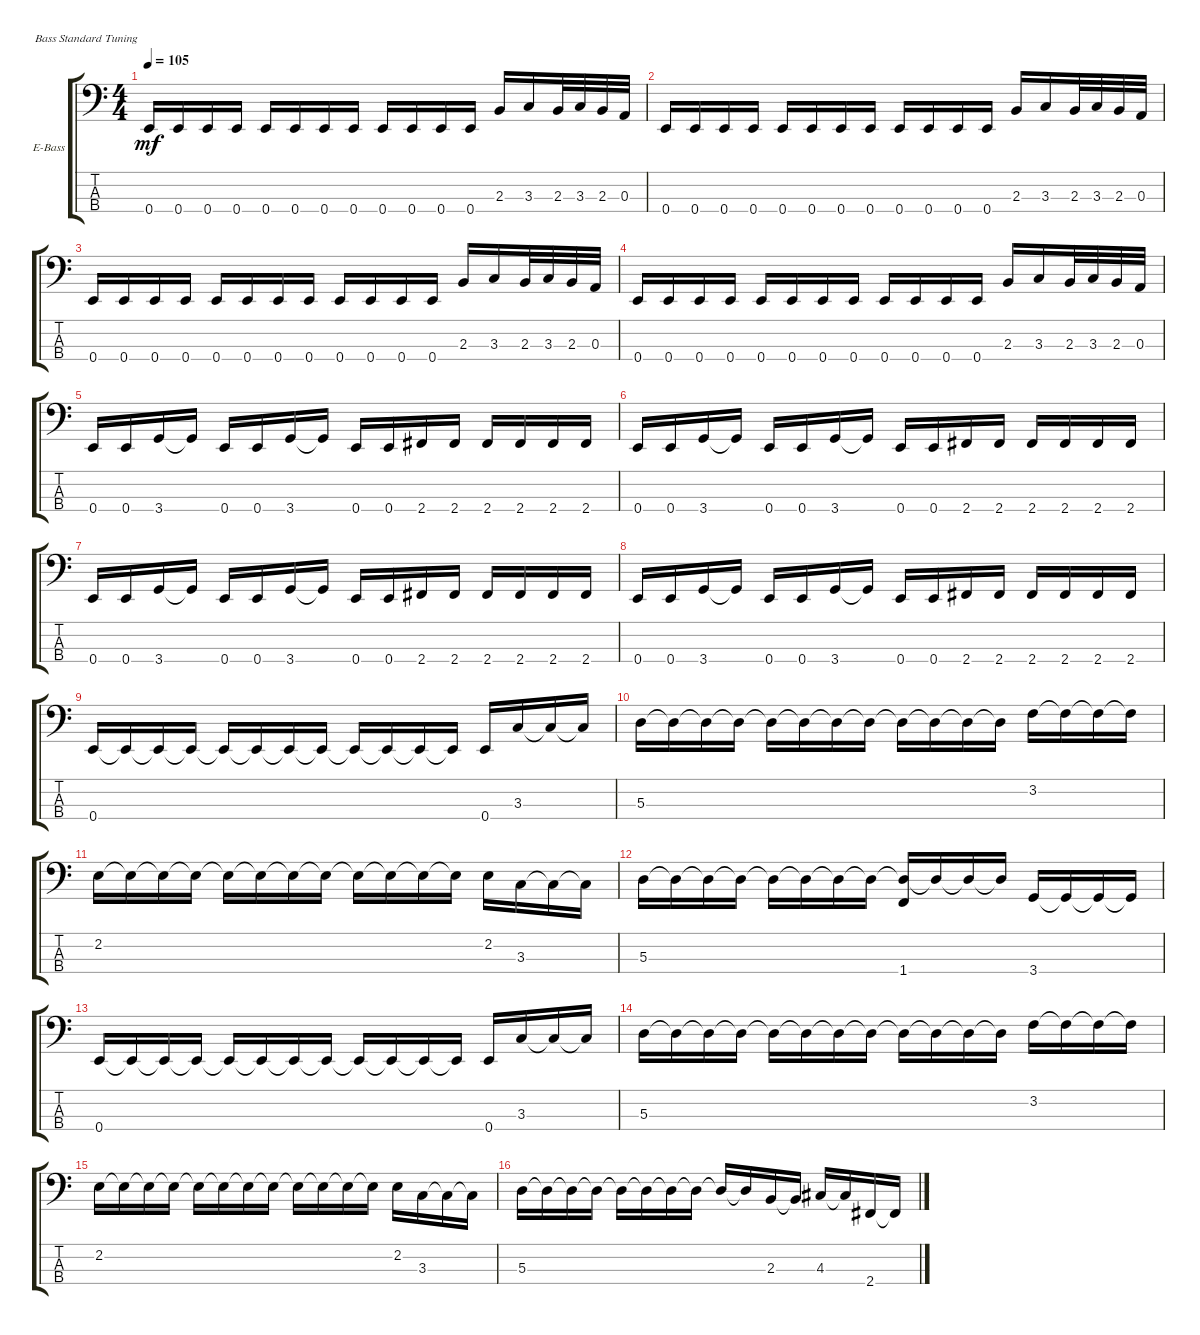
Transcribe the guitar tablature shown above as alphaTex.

\defaultSystemsLayout 4
\bracketExtendMode groupsimilarinstruments
\firstSystemTrackNameOrientation horizontal
\otherSystemsTrackNameOrientation horizontal
\track ("Electric Bass" "E-Bass") {instrument electricbassfinger}
\staff {score tabs}
\tuning (G2 D2 A1 E1)
\ts (4 4)
\tempo 105
\clef f4
\ks c
0.4.16{dy mf} 0.4.16 0.4.16 0.4.16 0.4.16 0.4.16 0.4.16 0.4.16 0.4.16 0.4.16 0.4.16 0.4.16 2.3.16 3.3.16 2.3.32 3.3.32 2.3.32 0.3.32 |
0.4.16 0.4.16 0.4.16 0.4.16 0.4.16 0.4.16 0.4.16 0.4.16 0.4.16 0.4.16 0.4.16 0.4.16 2.3.16 3.3.16 2.3.32 3.3.32 2.3.32 0.3.32 |
0.4.16 0.4.16 0.4.16 0.4.16 0.4.16 0.4.16 0.4.16 0.4.16 0.4.16 0.4.16 0.4.16 0.4.16 2.3.16 3.3.16 2.3.32 3.3.32 2.3.32 0.3.32 |
0.4.16 0.4.16 0.4.16 0.4.16 0.4.16 0.4.16 0.4.16 0.4.16 0.4.16 0.4.16 0.4.16 0.4.16 2.3.16 3.3.16 2.3.32 3.3.32 2.3.32 0.3.32 |
0.4.16 0.4.16 3.4.16 3.4{t}.16 0.4.16 0.4.16 3.4.16 3.4{t}.16 0.4.16 0.4.16 2.4.16 2.4.16 2.4.16 2.4.16 2.4.16 2.4.16 |
0.4.16 0.4.16 3.4.16 3.4{t}.16 0.4.16 0.4.16 3.4.16 3.4{t}.16 0.4.16 0.4.16 2.4.16 2.4.16 2.4.16 2.4.16 2.4.16 2.4.16 |
0.4.16 0.4.16 3.4.16 3.4{t}.16 0.4.16 0.4.16 3.4.16 3.4{t}.16 0.4.16 0.4.16 2.4.16 2.4.16 2.4.16 2.4.16 2.4.16 2.4.16 |
0.4.16 0.4.16 3.4.16 3.4{t}.16 0.4.16 0.4.16 3.4.16 3.4{t}.16 0.4.16 0.4.16 2.4.16 2.4.16 2.4.16 2.4.16 2.4.16 2.4.16 |
0.4.16 0.4{t}.16 0.4{t}.16 0.4{t}.16 0.4{t}.16 0.4{t}.16 0.4{t}.16 0.4{t}.16 0.4{t}.16 0.4{t}.16 0.4{t}.16 0.4{t}.16 0.4.16 3.3.16 3.3{t}.16 3.3{t}.16 |
5.3.16 5.3{t}.16 5.3{t}.16 5.3{t}.16 5.3{t}.16 5.3{t}.16 5.3{t}.16 5.3{t}.16 5.3{t}.16 5.3{t}.16 5.3{t}.16 5.3{t}.16 3.2.16 3.2{t}.16 3.2{t}.16 3.2{t}.16 |
2.2.16 2.2{t}.16 2.2{t}.16 2.2{t}.16 2.2{t}.16 2.2{t}.16 2.2{t}.16 2.2{t}.16 2.2{t}.16 2.2{t}.16 2.2{t}.16 2.2{t}.16 2.2.16 3.3.16 3.3{t}.16 3.3{t}.16 |
5.3.16 5.3{t}.16 5.3{t}.16 5.3{t}.16 5.3{t}.16 5.3{t}.16 5.3{t}.16 5.3{t}.16 (5.3{t} 1.4).16 5.3{t}.16 5.3{t}.16 5.3{t}.16 3.4.16 3.4{t}.16 3.4{t}.16 3.4{t}.16 |
0.4.16 0.4{t}.16 0.4{t}.16 0.4{t}.16 0.4{t}.16 0.4{t}.16 0.4{t}.16 0.4{t}.16 0.4{t}.16 0.4{t}.16 0.4{t}.16 0.4{t}.16 0.4.16 3.3.16 3.3{t}.16 3.3{t}.16 |
5.3.16 5.3{t}.16 5.3{t}.16 5.3{t}.16 5.3{t}.16 5.3{t}.16 5.3{t}.16 5.3{t}.16 5.3{t}.16 5.3{t}.16 5.3{t}.16 5.3{t}.16 3.2.16 3.2{t}.16 3.2{t}.16 3.2{t}.16 |
2.2.16 2.2{t}.16 2.2{t}.16 2.2{t}.16 2.2{t}.16 2.2{t}.16 2.2{t}.16 2.2{t}.16 2.2{t}.16 2.2{t}.16 2.2{t}.16 2.2{t}.16 2.2.16 3.3.16 3.3{t}.16 3.3{t}.16 |
5.3.16 5.3{t}.16 5.3{t}.16 5.3{t}.16 5.3{t}.16 5.3{t}.16 5.3{t}.16 5.3{t}.16 5.3{t}.16 5.3{t}.16 2.3.16 2.3{t}.16 4.3.16 4.3{t}.16 2.4.16 2.4{t}.16
